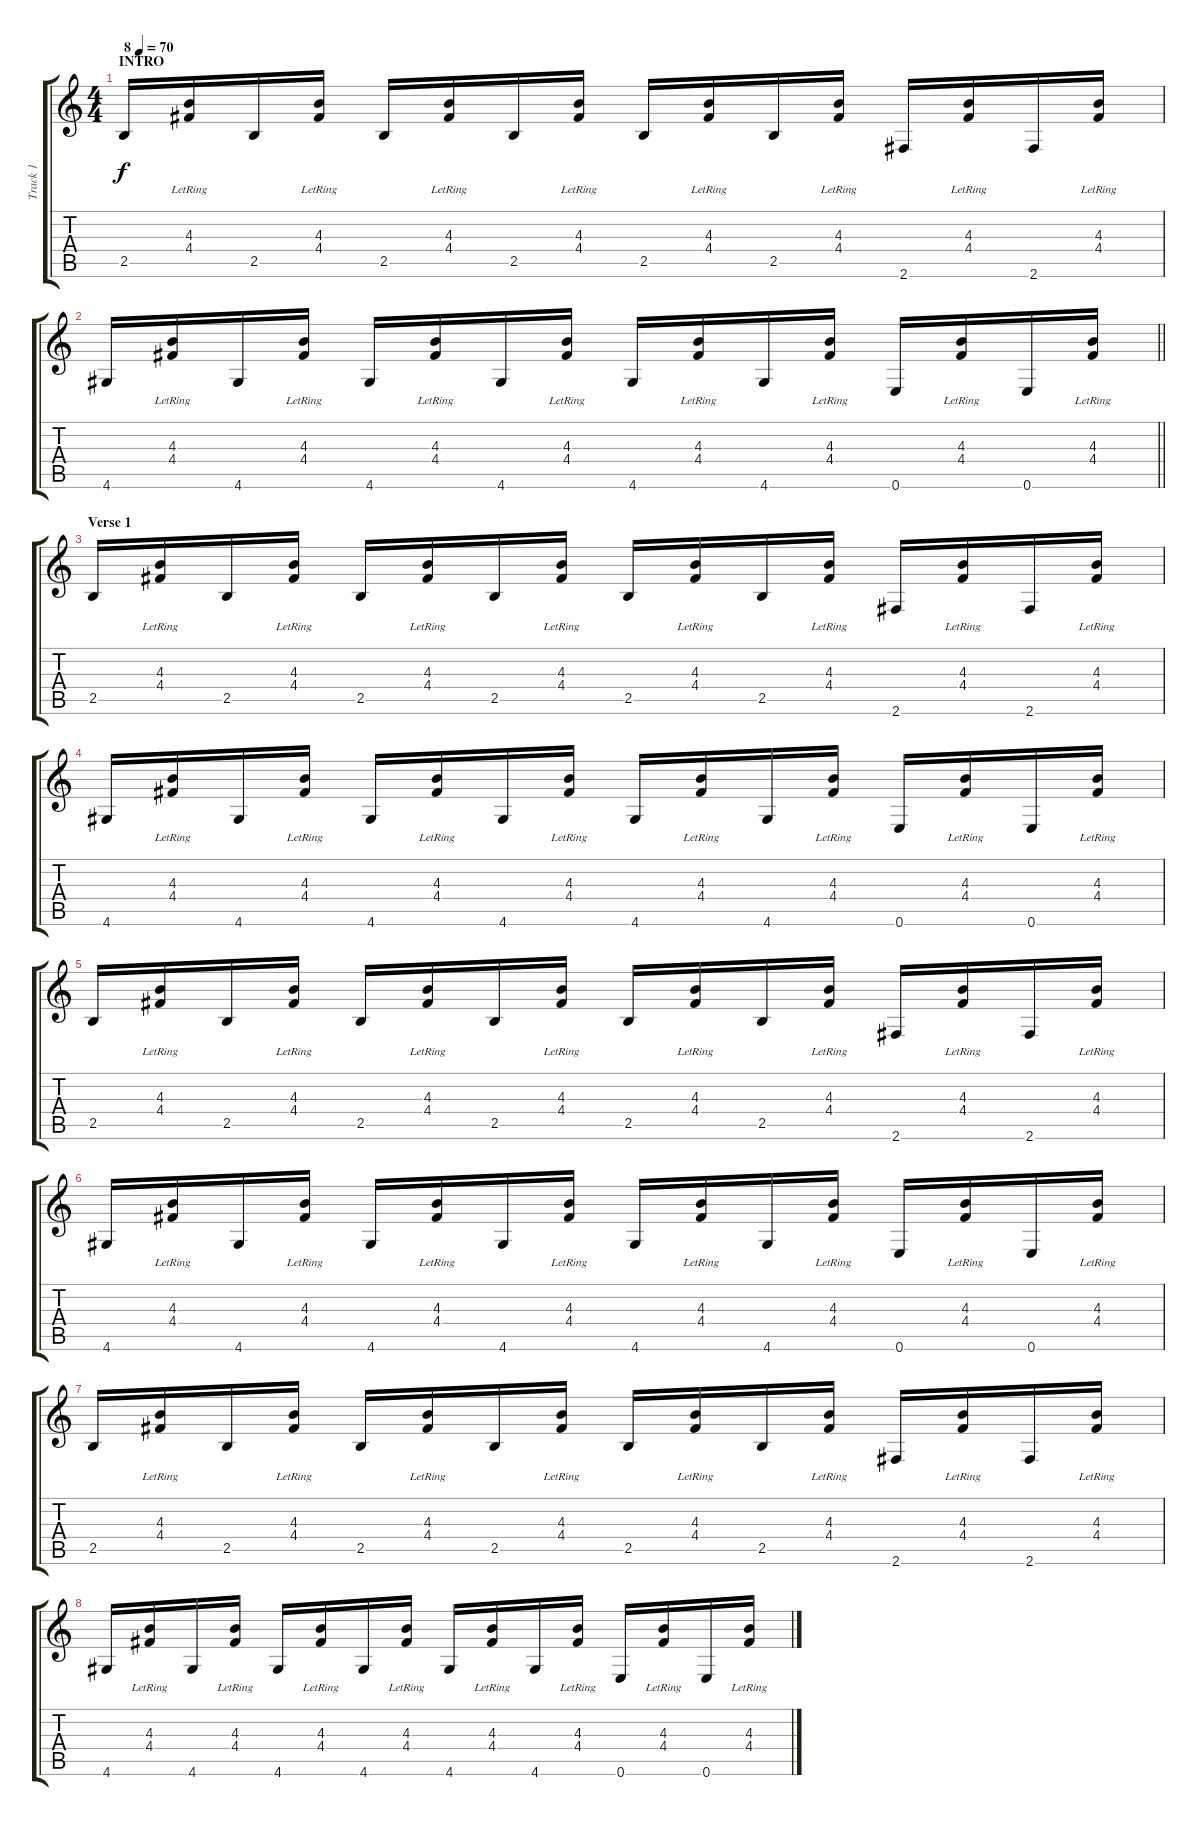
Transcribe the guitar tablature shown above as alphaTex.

\track ("Track 1" "Track 1") {instrument acousticguitarsteel}
\staff {score tabs}
\tuning (E4 B3 G3 D3 A2 E2) {hide}
\ts (4 4)
\section ("" "INTRO")
\tempo (70 "8")
\clef g2
\ks c
2.5.16{dy f instrument acousticguitarsteel} (4.3{lr} 4.4{lr}).16 2.5.16 (4.3{lr} 4.4{lr}).16 2.5.16 (4.3{lr} 4.4{lr}).16 2.5.16 (4.3{lr} 4.4{lr}).16 2.5.16 (4.3{lr} 4.4{lr}).16 2.5.16 (4.3{lr} 4.4{lr}).16 2.6.16 (4.3{lr} 4.4{lr}).16 2.6.16 (4.3{lr} 4.4{lr}).16 |
\barLineRight lightlight
4.6.16 (4.3{lr} 4.4{lr}).16 4.6.16 (4.3{lr} 4.4{lr}).16 4.6.16 (4.3{lr} 4.4{lr}).16 4.6.16 (4.3{lr} 4.4{lr}).16 4.6.16 (4.3{lr} 4.4{lr}).16 4.6.16 (4.3{lr} 4.4{lr}).16 0.6.16 (4.3{lr} 4.4{lr}).16 0.6.16 (4.3{lr} 4.4{lr}).16 |
\section ("" "Verse 1")
2.5.16 (4.3{lr} 4.4{lr}).16 2.5.16 (4.3{lr} 4.4{lr}).16 2.5.16 (4.3{lr} 4.4{lr}).16 2.5.16 (4.3{lr} 4.4{lr}).16 2.5.16 (4.3{lr} 4.4{lr}).16 2.5.16 (4.3{lr} 4.4{lr}).16 2.6.16 (4.3{lr} 4.4{lr}).16 2.6.16 (4.3{lr} 4.4{lr}).16 |
4.6.16 (4.3{lr} 4.4{lr}).16 4.6.16 (4.3{lr} 4.4{lr}).16 4.6.16 (4.3{lr} 4.4{lr}).16 4.6.16 (4.3{lr} 4.4{lr}).16 4.6.16 (4.3{lr} 4.4{lr}).16 4.6.16 (4.3{lr} 4.4{lr}).16 0.6.16 (4.3{lr} 4.4{lr}).16 0.6.16 (4.3{lr} 4.4{lr}).16 |
2.5.16 (4.3{lr} 4.4{lr}).16 2.5.16 (4.3{lr} 4.4{lr}).16 2.5.16 (4.3{lr} 4.4{lr}).16 2.5.16 (4.3{lr} 4.4{lr}).16 2.5.16 (4.3{lr} 4.4{lr}).16 2.5.16 (4.3{lr} 4.4{lr}).16 2.6.16 (4.3{lr} 4.4{lr}).16 2.6.16 (4.3{lr} 4.4{lr}).16 |
4.6.16 (4.3{lr} 4.4{lr}).16 4.6.16 (4.3{lr} 4.4{lr}).16 4.6.16 (4.3{lr} 4.4{lr}).16 4.6.16 (4.3{lr} 4.4{lr}).16 4.6.16 (4.3{lr} 4.4{lr}).16 4.6.16 (4.3{lr} 4.4{lr}).16 0.6.16 (4.3{lr} 4.4{lr}).16 0.6.16 (4.3{lr} 4.4{lr}).16 |
2.5.16 (4.3{lr} 4.4{lr}).16 2.5.16 (4.3{lr} 4.4{lr}).16 2.5.16 (4.3{lr} 4.4{lr}).16 2.5.16 (4.3{lr} 4.4{lr}).16 2.5.16 (4.3{lr} 4.4{lr}).16 2.5.16 (4.3{lr} 4.4{lr}).16 2.6.16 (4.3{lr} 4.4{lr}).16 2.6.16 (4.3{lr} 4.4{lr}).16 |
4.6.16 (4.3{lr} 4.4{lr}).16 4.6.16 (4.3{lr} 4.4{lr}).16 4.6.16 (4.3{lr} 4.4{lr}).16 4.6.16 (4.3{lr} 4.4{lr}).16 4.6.16 (4.3{lr} 4.4{lr}).16 4.6.16 (4.3{lr} 4.4{lr}).16 0.6.16 (4.3{lr} 4.4{lr}).16 0.6.16 (4.3{lr} 4.4{lr}).16
